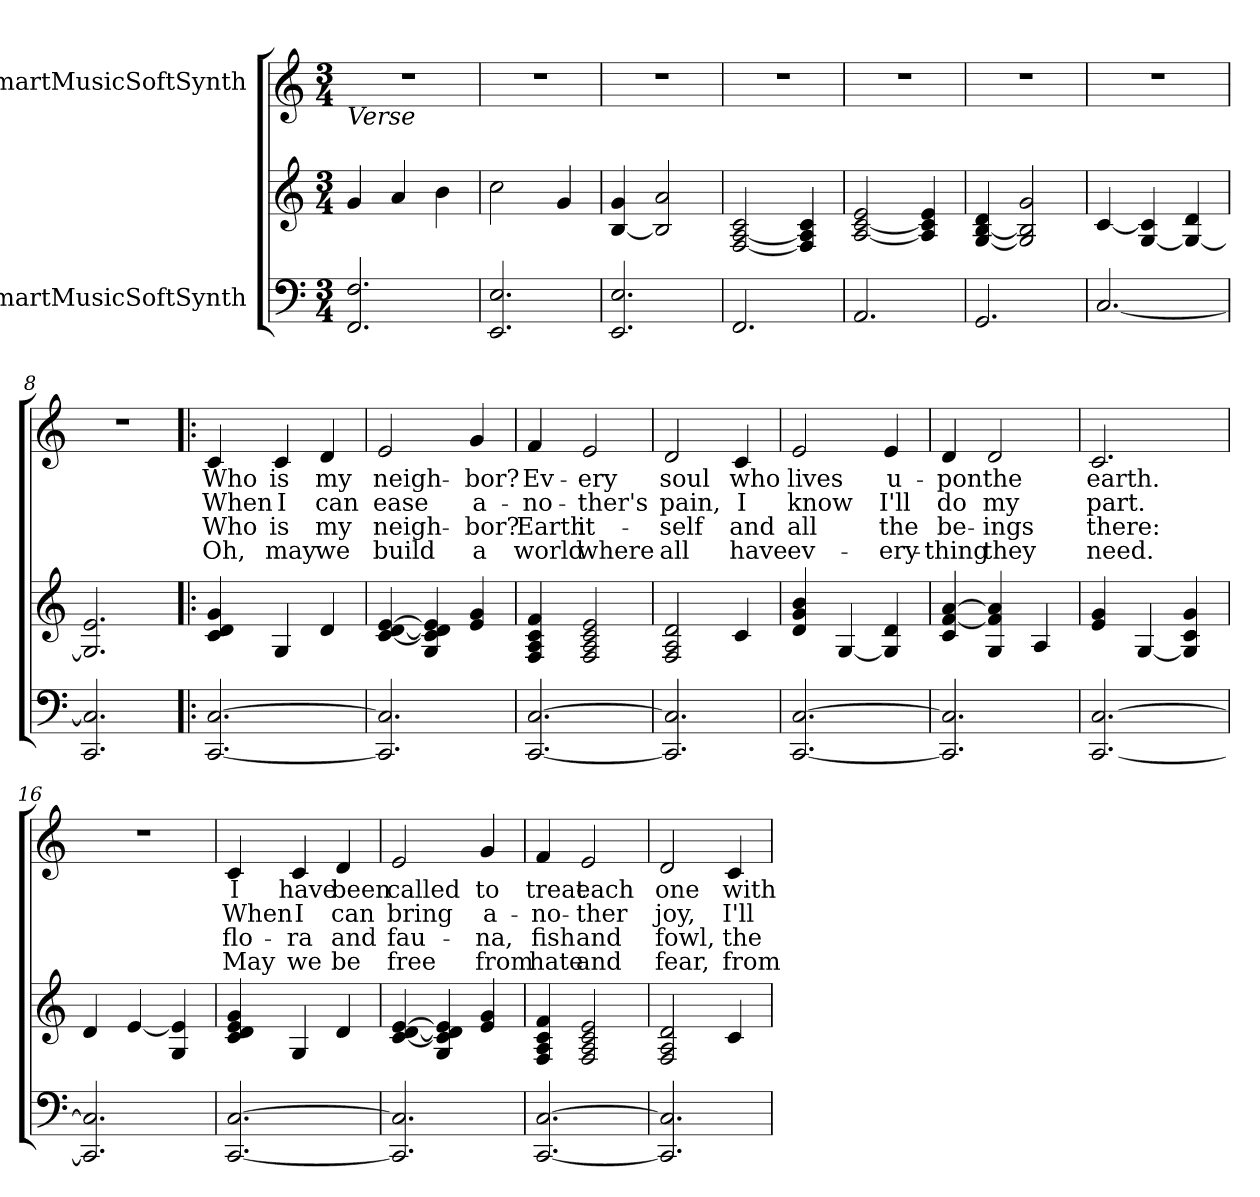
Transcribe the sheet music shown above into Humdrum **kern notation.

**kern	**kern	**kern	**text	**text	**text	**text
*part2	*part2	*part1	*part1	*part1	*part1	*part1
*staff3	*staff2	*staff1	*staff1	*staff1	*staff1	*staff1
*I"SmartMusicSoftSynth	*	*I"SmartMusicSoftSynth	*	*	*	*
*clefF4	*clefG2	*clefG2	*	*	*	*
*k[]	*k[]	*k[]	*	*	*	*
*M3/4	*M3/4	*M3/4	*	*	*	*
=1	=1	=1	=1	=1	=1	=1
!	!	!LO:TX:b:i:t=Verse	!	!	!	!
2.FF/ 2.F/	4g/	2.r	.	.	.	.
.	4a/	.	.	.	.	.
.	4b\	.	.	.	.	.
=2	=2	=2	=2	=2	=2	=2
2.EE/ 2.E/	2cc\	2.r	.	.	.	.
.	4g/	.	.	.	.	.
=3	=3	=3	=3	=3	=3	=3
2.EE/ 2.E/	[4B/ 4g/	2.r	.	.	.	.
.	2B/] 2a/	.	.	.	.	.
=4	=4	=4	=4	=4	=4	=4
2.FF/	[2F/ [2A/ 2c/	2.r	.	.	.	.
.	4F/] 4A/] 4c/	.	.	.	.	.
=5	=5	=5	=5	=5	=5	=5
2.AA/	[2A/ [2c/ 2e/	2.r	.	.	.	.
.	4A/] 4c/] 4e/	.	.	.	.	.
=6	=6	=6	=6	=6	=6	=6
2.GG/	[4G/ [4B/ 4d/	2.r	.	.	.	.
.	2G/] 2B/] 2g/	.	.	.	.	.
=7	=7	=7	=7	=7	=7	=7
[2.C/	[4c/	2.r	.	.	.	.
.	[4G/ 4c/]	.	.	.	.	.
.	4G/_ 4d/	.	.	.	.	.
=8	=8	=8	=8	=8	=8	=8
2.CC/ 2.C/]	2.G/] 2.e/	2.r	.	.	.	.
!!LO:LB:g=z
=9!|:	=9!|:	=9!|:	=9!|:	=9!|:	=9!|:	=9!|:
!	!	!	!LO:LY:b	!LO:LY:b	!LO:LY:b	!LO:LY:b
[2.CC/ [2.C/	4c/ 4d/ 4g/	4c/	Who	When	Who	Oh,
!	!	!	!LO:LY:b	!LO:LY:b	!LO:LY:b	!LO:LY:b
.	4G/	4c/	is	I	is	may
!	!	!	!LO:LY:b	!LO:LY:b	!LO:LY:b	!LO:LY:b
.	4d/	4d/	my	can	my	we
=10	=10	=10	=10	=10	=10	=10
!	!	!	!LO:LY:b	!LO:LY:b	!LO:LY:b	!LO:LY:b
2.CC/] 2.C/]	[4c/ [4d/ [4e/	2e/	neigh-	ease	neigh-	build
.	4G/ 4c/] 4d/] 4e/]	.	.	.	.	.
!	!	!	!LO:LY:b	!LO:LY:b	!LO:LY:b	!LO:LY:b
.	4e/ 4g/	4g/	-bor?	a-	-bor?	a
=11	=11	=11	=11	=11	=11	=11
!	!	!	!LO:LY:b	!LO:LY:b	!LO:LY:b	!LO:LY:b
[2.CC/ [2.C/	4F/ 4A/ 4c/ 4f/	4f/	Ev-	-no-	Earth	world
!	!	!	!LO:LY:b	!LO:LY:b	!LO:LY:b	!LO:LY:b
.	2F/ 2A/ 2c/ 2e/	2e/	-ery	-ther's	it-	where
=12	=12	=12	=12	=12	=12	=12
!	!	!	!LO:LY:b	!LO:LY:b	!LO:LY:b	!LO:LY:b
2.CC/] 2.C/]	2F/ 2A/ 2d/	2d/	soul	pain,	-self	all
!	!	!	!LO:LY:b	!LO:LY:b	!LO:LY:b	!LO:LY:b
.	4c/	4c/	who	I	and	have
=13	=13	=13	=13	=13	=13	=13
!	!	!	!LO:LY:b	!LO:LY:b	!LO:LY:b	!LO:LY:b
[2.CC/ [2.C/	4d/ 4g/ 4b/	2e/	lives	know	all	ev-
.	[4G/	.	.	.	.	.
!	!	!	!LO:LY:b	!LO:LY:b	!LO:LY:b	!LO:LY:b
.	4G/] 4d/	4e/	u-	I'll	the	-ery-
!!LO:LB:g=z
=14	=14	=14	=14	=14	=14	=14
!	!	!	!LO:LY:b	!LO:LY:b	!LO:LY:b	!LO:LY:b
2.CC/] 2.C/]	4c/ [4f/ [4a/	4d/	-pon	do	be-	-thing
!	!	!	!LO:LY:b	!LO:LY:b	!LO:LY:b	!LO:LY:b
.	4G/ 4f/] 4a/]	2d/	the	my	-ings	they
.	4A/	.	.	.	.	.
=15	=15	=15	=15	=15	=15	=15
!	!	!	!LO:LY:b	!LO:LY:b	!LO:LY:b	!LO:LY:b
[2.CC/ [2.C/	4e/ 4g/	2.c/	earth.	part.	there:	need.
.	[4G/	.	.	.	.	.
.	4G/] 4c/ 4g/	.	.	.	.	.
!!LO:LB:g=z
=16	=16	=16	=16	=16	=16	=16
2.CC/] 2.C/]	4d/	2.r	.	.	.	.
.	[4e/	.	.	.	.	.
.	4G/ 4e/]	.	.	.	.	.
=17	=17	=17	=17	=17	=17	=17
!	!	!	!LO:LY:b	!LO:LY:b	!LO:LY:b	!LO:LY:b
[2.CC/ [2.C/	4c/ 4d/ 4e/ 4g/	4c/	I	When	flo-	May
!	!	!	!LO:LY:b	!LO:LY:b	!LO:LY:b	!LO:LY:b
.	4G/	4c/	have	I	-ra	we
!	!	!	!LO:LY:b	!LO:LY:b	!LO:LY:b	!LO:LY:b
.	4d/	4d/	been	can	and	be
=18	=18	=18	=18	=18	=18	=18
!	!	!	!LO:LY:b	!LO:LY:b	!LO:LY:b	!LO:LY:b
2.CC/] 2.C/]	[4c/ [4d/ [4e/	2e/	called	bring	fau-	free
.	4G/ 4c/] 4d/] 4e/]	.	.	.	.	.
!	!	!	!LO:LY:b	!LO:LY:b	!LO:LY:b	!LO:LY:b
.	4e/ 4g/	4g/	to	a-	-na,	from
=19	=19	=19	=19	=19	=19	=19
!	!	!	!LO:LY:b	!LO:LY:b	!LO:LY:b	!LO:LY:b
[2.CC/ [2.C/	4F/ 4A/ 4c/ 4f/	4f/	treat	-no-	fish	hate
!	!	!	!LO:LY:b	!LO:LY:b	!LO:LY:b	!LO:LY:b
.	2F/ 2A/ 2c/ 2e/	2e/	each	-ther	and	and
=20	=20	=20	=20	=20	=20	=20
!	!	!	!LO:LY:b	!LO:LY:b	!LO:LY:b	!LO:LY:b
2.CC/] 2.C/]	2F/ 2A/ 2d/	2d/	one	joy,	fowl,	fear,
!	!	!	!LO:LY:b	!LO:LY:b	!LO:LY:b	!LO:LY:b
.	4c/	4c/	with	I'll	the	from
=	=	=	=	=	=	=
*-	*-	*-	*-	*-	*-	*-
